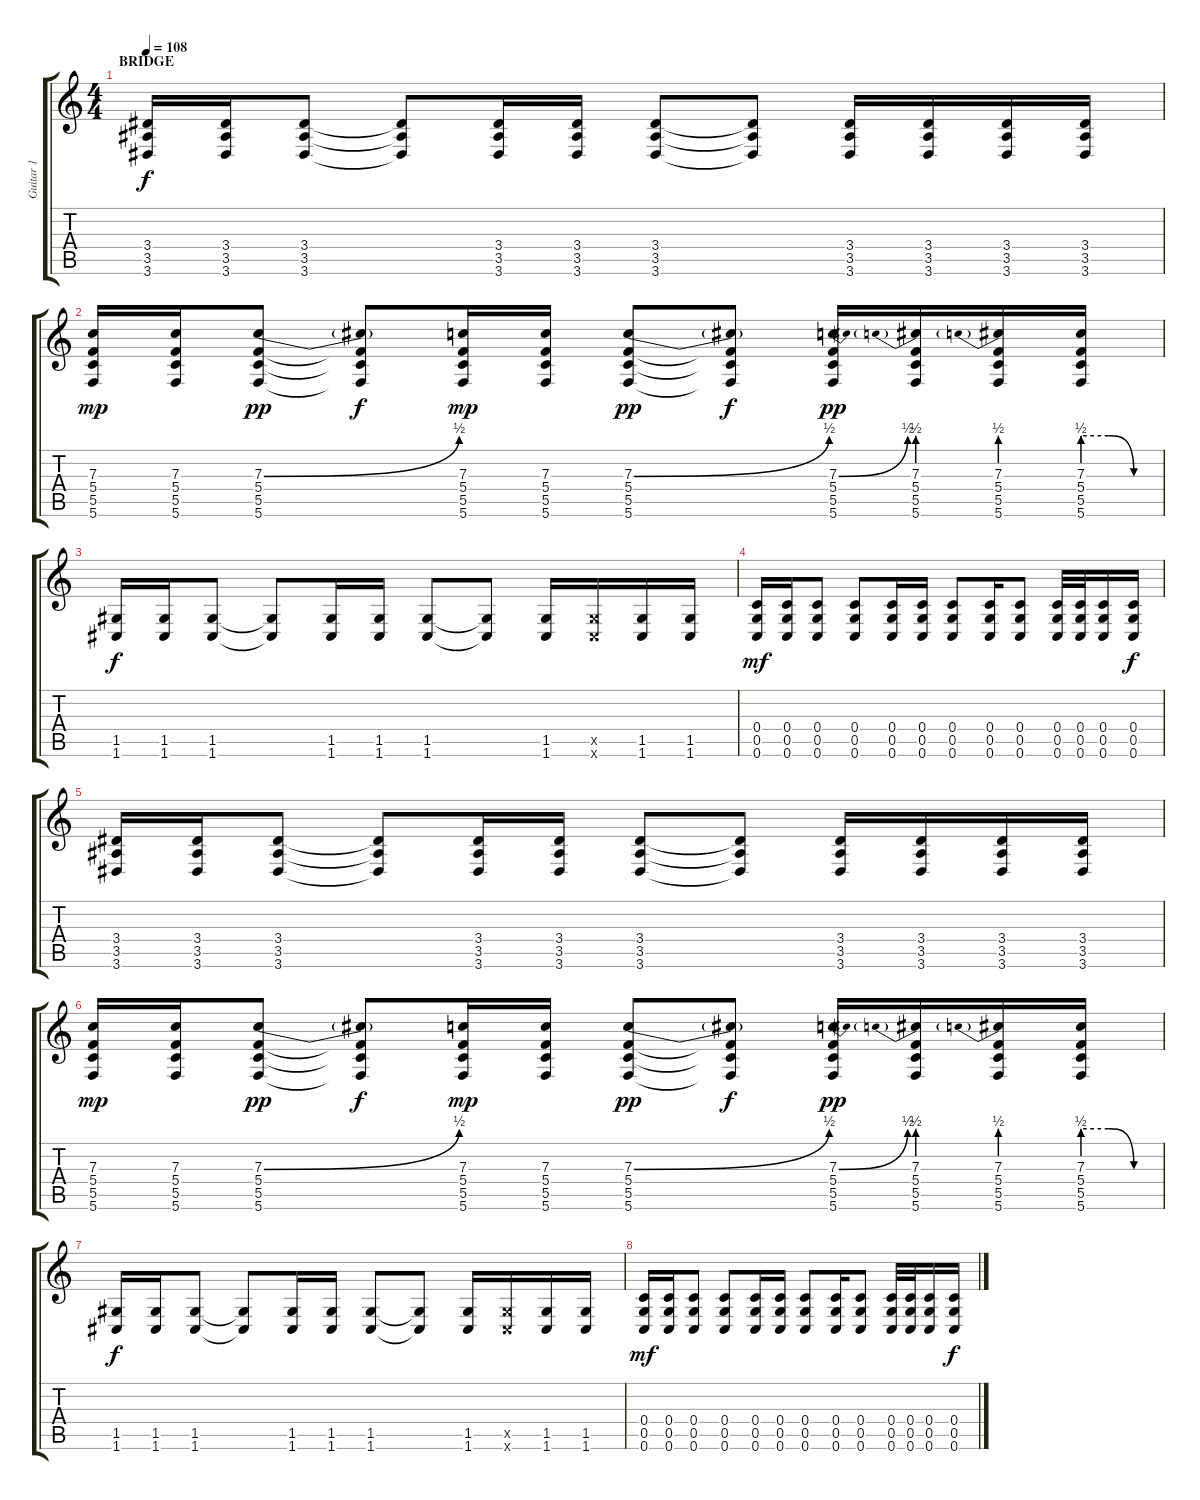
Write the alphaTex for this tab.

\track ("Guitar 1" "Guitar 1") {instrument distortionguitar}
\staff {score tabs}
\tuning (D4 A3 F3 C3 G2 C2) {hide}
\ts (4 4)
\section ("" "BRIDGE")
\tempo 108
\clef g2
\ks c
(3.4 3.5 3.6).16{dy f} (3.4 3.5 3.6).16 (3.4 3.5 3.6).8 (3.4{t} 3.5{t} 3.6{t}).8 (3.4 3.5 3.6).16 (3.4 3.5 3.6).16 (3.4 3.5 3.6).8 (3.4{t} 3.5{t} 3.6{t}).8 (3.4 3.5 3.6).16 (3.4 3.5 3.6).16 (3.4 3.5 3.6).16 (3.4 3.5 3.6).16 |
(7.3 5.4 5.5 5.6).16{dy mp} (7.3 5.4 5.5 5.6).16 (7.3{be (bend 0 0 60 2)} 5.4 5.5 5.6).8{dy pp} (7.3{t} 5.4{t} 5.5{t} 5.6{t}).8{dy f} (7.3 5.4 5.5 5.6).16{dy mp} (7.3 5.4 5.5 5.6).16 (7.3{be (bend 0 0 60 2)} 5.4 5.5 5.6).8{dy pp} (7.3{t} 5.4{t} 5.5{t} 5.6{t}).8{dy f} (7.3{be (bend 0 0 60 2)} 5.4 5.5 5.6).16{dy pp} (7.3{be (prebend 0 2 60 2)} 5.4 5.5 5.6).16 (7.3{be (prebend 0 2 60 2)} 5.4 5.5 5.6).16 (7.3{be (custom 0 2 20 2 40 0 60 0)} 5.4 5.5 5.6).16 |
(1.5 1.6).16{dy f} (1.5 1.6).16 (1.5 1.6).8 (1.5{t} 1.6{t}).8 (1.5 1.6).16 (1.5 1.6).16 (1.5 1.6).8 (1.5{t} 1.6{t}).8 (1.5 1.6).16 (1.5{x} 1.6{x}).16 (1.5 1.6).16 (1.5 1.6).16 |
(0.4 0.5 0.6).16{dy mf} (0.4 0.5 0.6).16 (0.4 0.5 0.6).8 (0.4 0.5 0.6).8 (0.4 0.5 0.6).16 (0.4 0.5 0.6).16 (0.4 0.5 0.6).8 (0.4 0.5 0.6).16 (0.4 0.5 0.6).8 (0.4 0.5 0.6).32 (0.4 0.5 0.6).32 (0.4 0.5 0.6).16 (0.4 0.5 0.6).16{dy f} |
(3.4 3.5 3.6).16 (3.4 3.5 3.6).16 (3.4 3.5 3.6).8 (3.4{t} 3.5{t} 3.6{t}).8 (3.4 3.5 3.6).16 (3.4 3.5 3.6).16 (3.4 3.5 3.6).8 (3.4{t} 3.5{t} 3.6{t}).8 (3.4 3.5 3.6).16 (3.4 3.5 3.6).16 (3.4 3.5 3.6).16 (3.4 3.5 3.6).16 |
(7.3 5.4 5.5 5.6).16{dy mp} (7.3 5.4 5.5 5.6).16 (7.3{be (bend 0 0 60 2)} 5.4 5.5 5.6).8{dy pp} (7.3{t} 5.4{t} 5.5{t} 5.6{t}).8{dy f} (7.3 5.4 5.5 5.6).16{dy mp} (7.3 5.4 5.5 5.6).16 (7.3{be (bend 0 0 60 2)} 5.4 5.5 5.6).8{dy pp} (7.3{t} 5.4{t} 5.5{t} 5.6{t}).8{dy f} (7.3{be (bend 0 0 60 2)} 5.4 5.5 5.6).16{dy pp} (7.3{be (prebend 0 2 60 2)} 5.4 5.5 5.6).16 (7.3{be (prebend 0 2 60 2)} 5.4 5.5 5.6).16 (7.3{be (custom 0 2 20 2 40 0 60 0)} 5.4 5.5 5.6).16 |
(1.5 1.6).16{dy f} (1.5 1.6).16 (1.5 1.6).8 (1.5{t} 1.6{t}).8 (1.5 1.6).16 (1.5 1.6).16 (1.5 1.6).8 (1.5{t} 1.6{t}).8 (1.5 1.6).16 (1.5{x} 1.6{x}).16 (1.5 1.6).16 (1.5 1.6).16 |
(0.4 0.5 0.6).16{dy mf} (0.4 0.5 0.6).16 (0.4 0.5 0.6).8 (0.4 0.5 0.6).8 (0.4 0.5 0.6).16 (0.4 0.5 0.6).16 (0.4 0.5 0.6).8 (0.4 0.5 0.6).16 (0.4 0.5 0.6).8 (0.4 0.5 0.6).32 (0.4 0.5 0.6).32 (0.4 0.5 0.6).16 (0.4 0.5 0.6).16{dy f}
